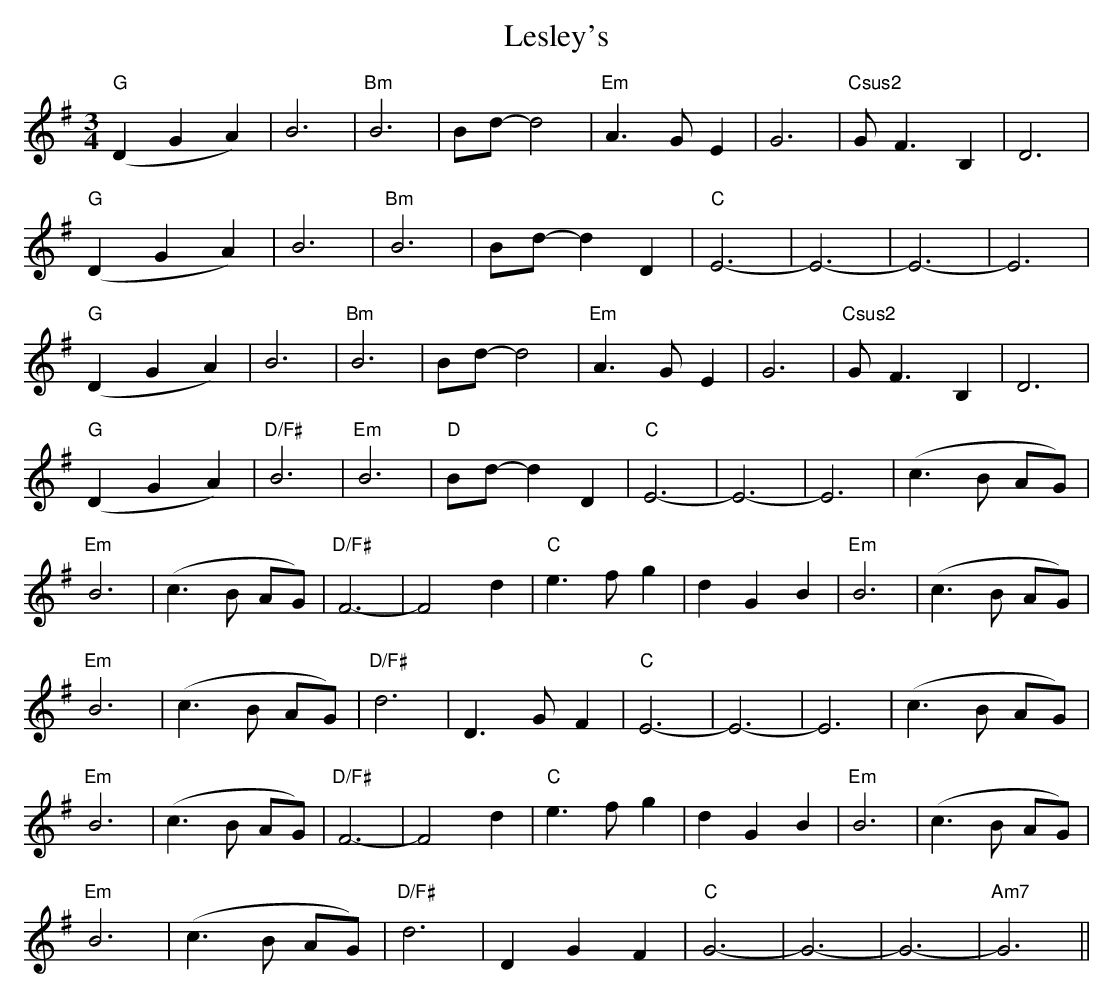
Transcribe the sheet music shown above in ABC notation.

X:1
T: Lesley's
M: 3/4
L: 1/8
K: Gmaj
"G" (D2G2A2)|B6|"Bm" B6|Bd-d4|"Em" A3GE2|G6|"Csus2" G-F3B,2|D6|
"G" (D2G2A2)|B6|"Bm" B6|Bd-d2D2|"C" E6-|E6-|E6-|E6|
"G" (D2G2A2)|B6|"Bm" B6|Bd-d4|"Em" A3GE2|G6|"Csus2" G-F3B,2|D6|
"G" (D2G2A2)|"D/F#" B6|"Em" B6|"D" Bd-d2D2|"C" E6-|E6-|E6|(c3B AG)|
"Em" B6|(c3B AG)|"D/F#" F6-|F4d2|"C" e3f#g2|d2G2B2|"Em" B6|(c3B AG)|
"Em" B6|(c3B AG)|"D/F#" d6|D3GF2|"C" E6-|E6-|E6|(c3B AG)|
"Em" B6|(c3B AG)|"D/F#" F6-|F4d2|"C" e3f#g2|d2G2B2|"Em" B6|(c3B AG)|
"Em" B6|(c3B AG)|"D/F#" d6|D2G2F2|"C" G6-|G6-|G6-|"Am7" G6||
